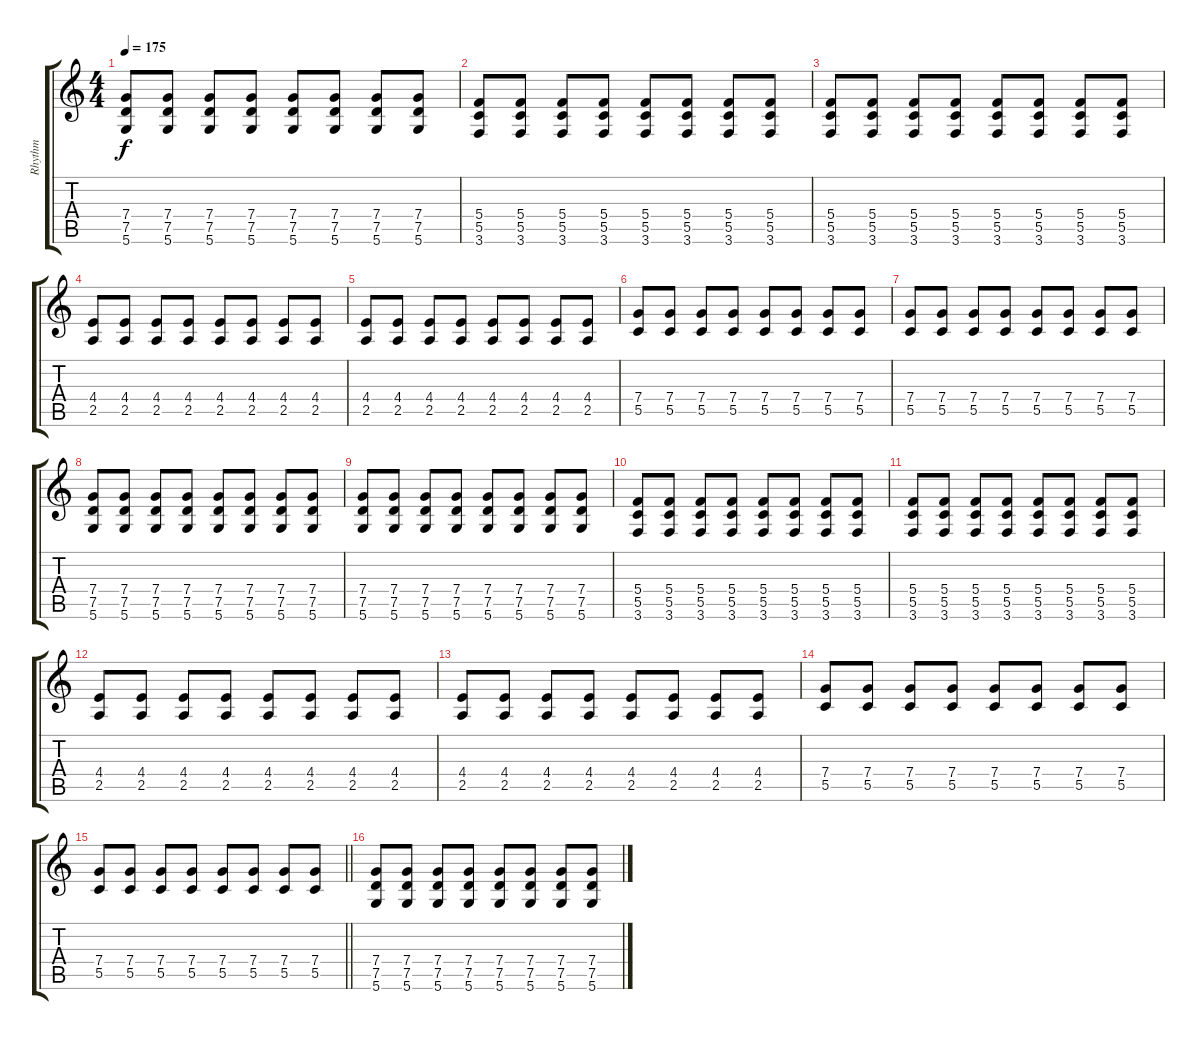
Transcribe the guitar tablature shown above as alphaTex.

\track ("Rhythm" "Rhythm") {instrument distortionguitar}
\staff {score tabs}
\tuning (D4 A3 F3 C3 G2 D2) {hide}
\ts (4 4)
\tempo 175
\clef g2
\ks c
(7.4 7.5 5.6).8{dy f} (7.4 7.5 5.6).8 (7.4 7.5 5.6).8 (7.4 7.5 5.6).8 (7.4 7.5 5.6).8 (7.4 7.5 5.6).8 (7.4 7.5 5.6).8 (7.4 7.5 5.6).8 |
(5.4 5.5 3.6).8 (5.4 5.5 3.6).8 (5.4 5.5 3.6).8 (5.4 5.5 3.6).8 (5.4 5.5 3.6).8 (5.4 5.5 3.6).8 (5.4 5.5 3.6).8 (5.4 5.5 3.6).8 |
(5.4 5.5 3.6).8 (5.4 5.5 3.6).8 (5.4 5.5 3.6).8 (5.4 5.5 3.6).8 (5.4 5.5 3.6).8 (5.4 5.5 3.6).8 (5.4 5.5 3.6).8 (5.4 5.5 3.6).8 |
(4.4 2.5).8 (4.4 2.5).8 (4.4 2.5).8 (4.4 2.5).8 (4.4 2.5).8 (4.4 2.5).8 (4.4 2.5).8 (4.4 2.5).8 |
(4.4 2.5).8 (4.4 2.5).8 (4.4 2.5).8 (4.4 2.5).8 (4.4 2.5).8 (4.4 2.5).8 (4.4 2.5).8 (4.4 2.5).8 |
(7.4 5.5).8 (7.4 5.5).8 (7.4 5.5).8 (7.4 5.5).8 (7.4 5.5).8 (7.4 5.5).8 (7.4 5.5).8 (7.4 5.5).8 |
(7.4 5.5).8 (7.4 5.5).8 (7.4 5.5).8 (7.4 5.5).8 (7.4 5.5).8 (7.4 5.5).8 (7.4 5.5).8 (7.4 5.5).8 |
(7.4 7.5 5.6).8 (7.4 7.5 5.6).8 (7.4 7.5 5.6).8 (7.4 7.5 5.6).8 (7.4 7.5 5.6).8 (7.4 7.5 5.6).8 (7.4 7.5 5.6).8 (7.4 7.5 5.6).8 |
(7.4 7.5 5.6).8 (7.4 7.5 5.6).8 (7.4 7.5 5.6).8 (7.4 7.5 5.6).8 (7.4 7.5 5.6).8 (7.4 7.5 5.6).8 (7.4 7.5 5.6).8 (7.4 7.5 5.6).8 |
(5.4 5.5 3.6).8 (5.4 5.5 3.6).8 (5.4 5.5 3.6).8 (5.4 5.5 3.6).8 (5.4 5.5 3.6).8 (5.4 5.5 3.6).8 (5.4 5.5 3.6).8 (5.4 5.5 3.6).8 |
(5.4 5.5 3.6).8 (5.4 5.5 3.6).8 (5.4 5.5 3.6).8 (5.4 5.5 3.6).8 (5.4 5.5 3.6).8 (5.4 5.5 3.6).8 (5.4 5.5 3.6).8 (5.4 5.5 3.6).8 |
(4.4 2.5).8 (4.4 2.5).8 (4.4 2.5).8 (4.4 2.5).8 (4.4 2.5).8 (4.4 2.5).8 (4.4 2.5).8 (4.4 2.5).8 |
(4.4 2.5).8 (4.4 2.5).8 (4.4 2.5).8 (4.4 2.5).8 (4.4 2.5).8 (4.4 2.5).8 (4.4 2.5).8 (4.4 2.5).8 |
(7.4 5.5).8 (7.4 5.5).8 (7.4 5.5).8 (7.4 5.5).8 (7.4 5.5).8 (7.4 5.5).8 (7.4 5.5).8 (7.4 5.5).8 |
\barLineRight lightlight
(7.4 5.5).8 (7.4 5.5).8 (7.4 5.5).8 (7.4 5.5).8 (7.4 5.5).8 (7.4 5.5).8 (7.4 5.5).8 (7.4 5.5).8 |
(7.4 7.5 5.6).8 (7.4 7.5 5.6).8 (7.4 7.5 5.6).8 (7.4 7.5 5.6).8 (7.4 7.5 5.6).8 (7.4 7.5 5.6).8 (7.4 7.5 5.6).8 (7.4 7.5 5.6).8
